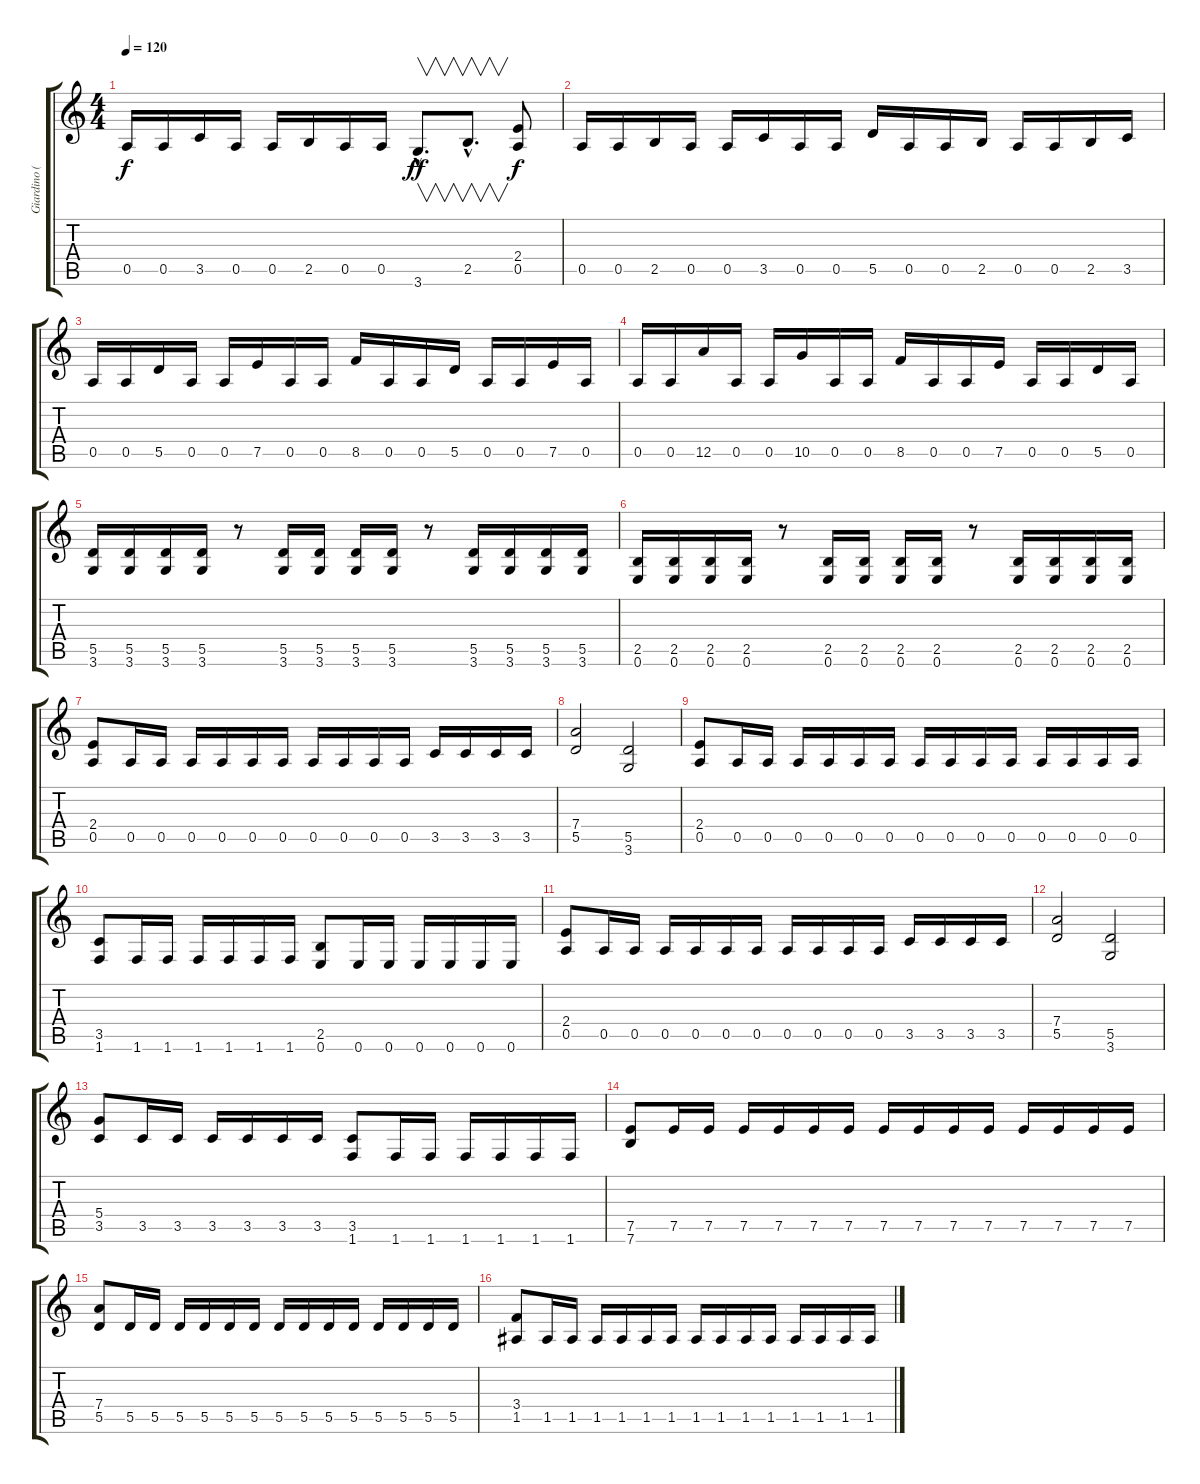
\track ("Giardino (Solos)" "Giardino (") {instrument overdrivenguitar}
\staff {score tabs}
\tuning (E4 B3 G3 D3 A2 E2) {hide}
\ts (4 4)
\tempo 120
\clef g2
\ks c
0.5.16{dy f} 0.5.16 3.5.16 0.5.16 0.5.16 2.5.16 0.5.16 0.5.16 3.6{hac}.8{v d dy ff} 2.5{hac}.8{v d} (2.4 0.5).8{dy f} |
0.5.16 0.5.16 2.5.16 0.5.16 0.5.16 3.5.16 0.5.16 0.5.16 5.5.16 0.5.16 0.5.16 2.5.16 0.5.16 0.5.16 2.5.16 3.5.16 |
0.5.16 0.5.16 5.5.16 0.5.16 0.5.16 7.5.16 0.5.16 0.5.16 8.5.16 0.5.16 0.5.16 5.5.16 0.5.16 0.5.16 7.5.16 0.5.16 |
0.5.16 0.5.16 12.5.16 0.5.16 0.5.16 10.5.16 0.5.16 0.5.16 8.5.16 0.5.16 0.5.16 7.5.16 0.5.16 0.5.16 5.5.16 0.5.16 |
(5.5 3.6).16 (5.5 3.6).16 (5.5 3.6).16 (5.5 3.6).16 r.8 (5.5 3.6).16 (5.5 3.6).16 (5.5 3.6).16 (5.5 3.6).16 r.8 (5.5 3.6).16 (5.5 3.6).16 (5.5 3.6).16 (5.5 3.6).16 |
(2.5 0.6).16 (2.5 0.6).16 (2.5 0.6).16 (2.5 0.6).16 r.8 (2.5 0.6).16 (2.5 0.6).16 (2.5 0.6).16 (2.5 0.6).16 r.8 (2.5 0.6).16 (2.5 0.6).16 (2.5 0.6).16 (2.5 0.6).16 |
(2.4 0.5).8 0.5.16 0.5.16 0.5.16 0.5.16 0.5.16 0.5.16 0.5.16 0.5.16 0.5.16 0.5.16 3.5.16 3.5.16 3.5.16 3.5.16 |
(7.4 5.5).2 (5.5 3.6).2 |
(2.4 0.5).8 0.5.16 0.5.16 0.5.16 0.5.16 0.5.16 0.5.16 0.5.16 0.5.16 0.5.16 0.5.16 0.5.16 0.5.16 0.5.16 0.5.16 |
(3.5 1.6).8 1.6.16 1.6.16 1.6.16 1.6.16 1.6.16 1.6.16 (2.5 0.6).8 0.6.16 0.6.16 0.6.16 0.6.16 0.6.16 0.6.16 |
(2.4 0.5).8 0.5.16 0.5.16 0.5.16 0.5.16 0.5.16 0.5.16 0.5.16 0.5.16 0.5.16 0.5.16 3.5.16 3.5.16 3.5.16 3.5.16 |
(7.4 5.5).2 (5.5 3.6).2 |
(5.4 3.5).8 3.5.16 3.5.16 3.5.16 3.5.16 3.5.16 3.5.16 (3.5 1.6).8 1.6.16 1.6.16 1.6.16 1.6.16 1.6.16 1.6.16 |
(7.5 7.6).8 7.5.16 7.5.16 7.5.16 7.5.16 7.5.16 7.5.16 7.5.16 7.5.16 7.5.16 7.5.16 7.5.16 7.5.16 7.5.16 7.5.16 |
(7.4 5.5).8 5.5.16 5.5.16 5.5.16 5.5.16 5.5.16 5.5.16 5.5.16 5.5.16 5.5.16 5.5.16 5.5.16 5.5.16 5.5.16 5.5.16 |
(3.4 1.5).8 1.5.16 1.5.16 1.5.16 1.5.16 1.5.16 1.5.16 1.5.16 1.5.16 1.5.16 1.5.16 1.5.16 1.5.16 1.5.16 1.5.16
